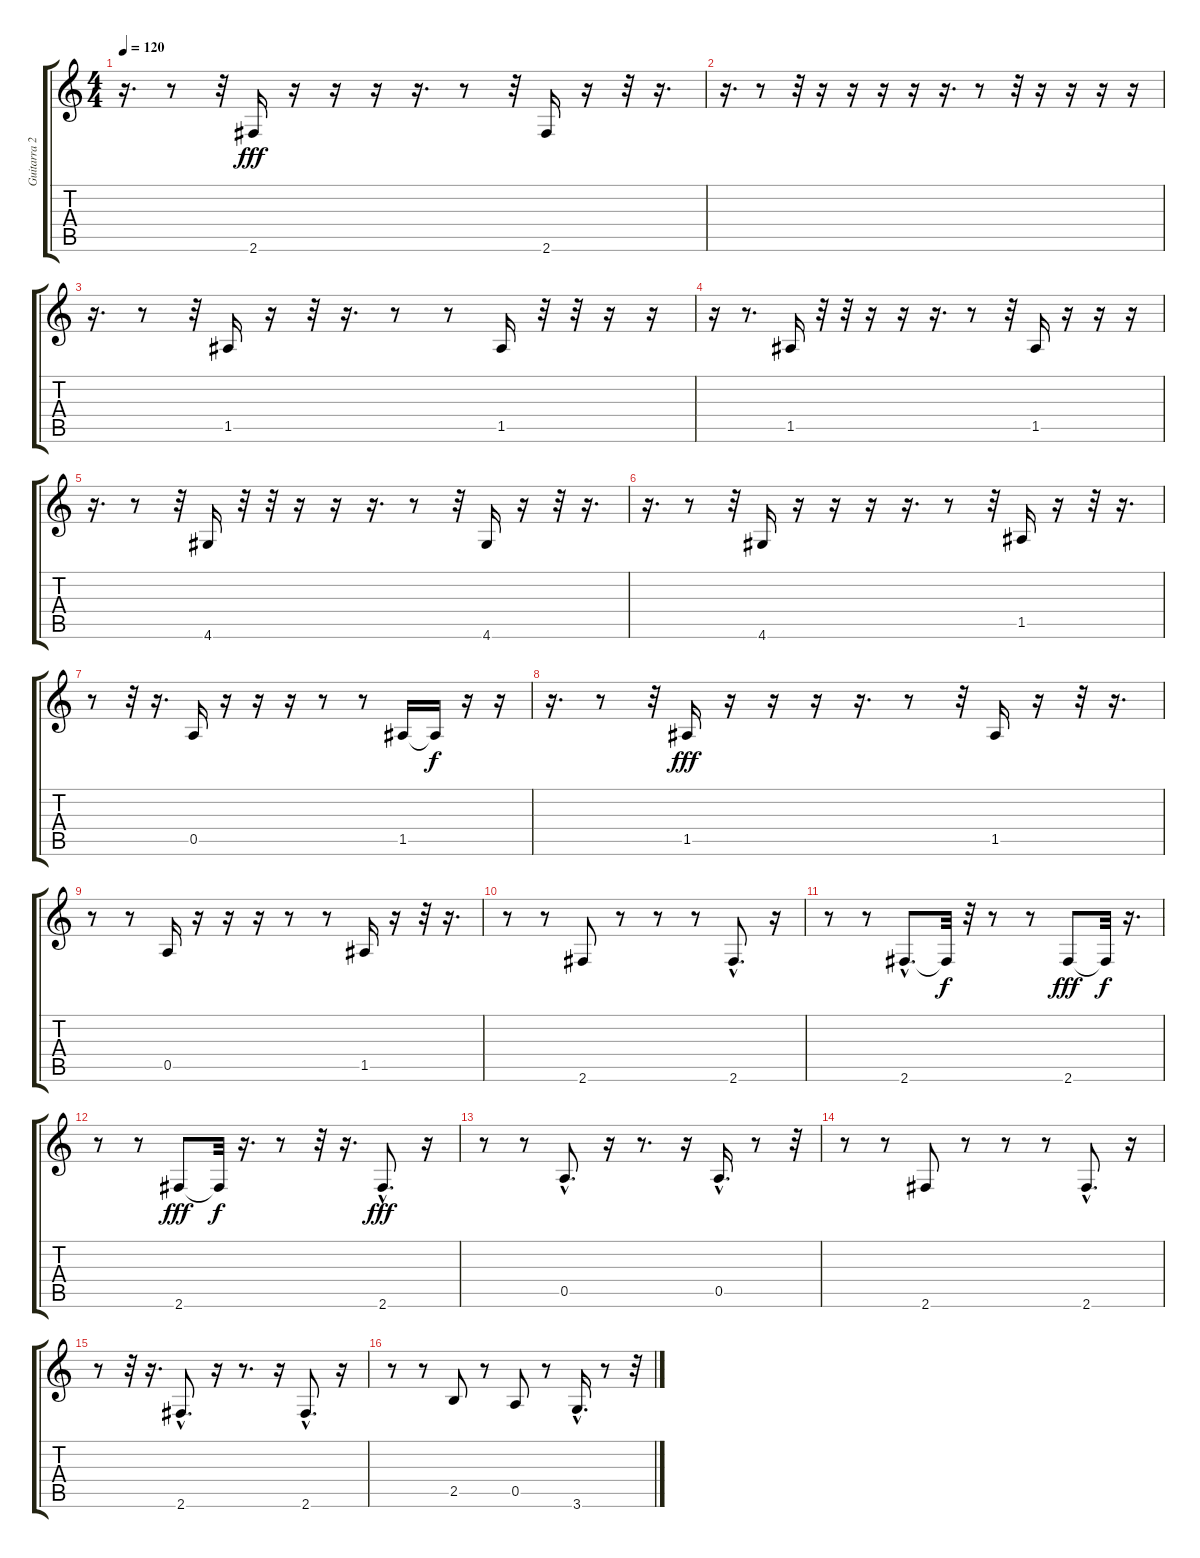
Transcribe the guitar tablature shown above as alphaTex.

\track ("Guitarra 2" "Guitarra 2") {instrument distortionguitar}
\staff {score tabs}
\tuning (E4 B3 G3 D3 A2 E2) {hide}
\ts (4 4)
\tempo 120
\clef g2
\ks c
r.16{d dy fff} r.8 r.32 2.6.16 r.16 r.16 r.16 r.16{d} r.8 r.32 2.6.16 r.16 r.32 r.16{d} |
r.16{d} r.8 r.32 r.16 r.16 r.16 r.16 r.16{d} r.8 r.32 r.16 r.16 r.16 r.16 |
r.16{d} r.8 r.32 1.5.16 r.16 r.32 r.16{d} r.8 r.8 1.5.16 r.32 r.32 r.16 r.16 |
r.16 r.8{d} 1.5.16 r.32 r.32 r.16 r.16 r.16{d} r.8 r.32 1.5.16 r.16 r.16 r.16 |
r.16{d} r.8 r.32 4.6.16 r.32 r.32 r.16 r.16 r.16{d} r.8 r.32 4.6.16 r.16 r.32 r.16{d} |
r.16{d} r.8 r.32 4.6.16 r.16 r.16 r.16 r.16{d} r.8 r.32 1.5.16 r.16 r.32 r.16{d} |
r.8 r.32 r.16{d} 0.5.16 r.16 r.16 r.16 r.8 r.8 1.5.16 1.5{t}.16{dy f} r.16 r.16 |
r.16{d} r.8 r.32 1.5.16{dy fff} r.16 r.16 r.16 r.16{d} r.8 r.32 1.5.16 r.16 r.32 r.16{d} |
r.8 r.8 0.5.16 r.16 r.16 r.16 r.8 r.8 1.5.16 r.16 r.32 r.16{d} |
r.8{volume 15} r.8 2.6.8 r.8 r.8 r.8 2.6{hac}.8{d} r.16 |
r.8 r.8 2.6{hac}.8{d} 2.6{t}.32{dy f} r.32 r.8 r.8 2.6.8{dy fff} 2.6{t}.32{dy f} r.16{d} |
r.8 r.8 2.6.8{dy fff} 2.6{t}.32{dy f} r.16{d} r.8 r.32 r.16{d} 2.6{hac}.8{d dy fff} r.16 |
r.8 r.8 0.5{hac}.8{d} r.16 r.8{d} r.16 0.5{hac}.16{d} r.8 r.32 |
r.8 r.8 2.6.8 r.8 r.8 r.8 2.6{hac}.8{d} r.16 |
r.8 r.32 r.16{d} 2.6{hac}.8{d} r.16 r.8{d} r.16 2.6{hac}.8{d} r.16 |
r.8 r.8 2.5.8 r.8 0.5.8 r.8 3.6{hac}.16{d} r.8 r.32
